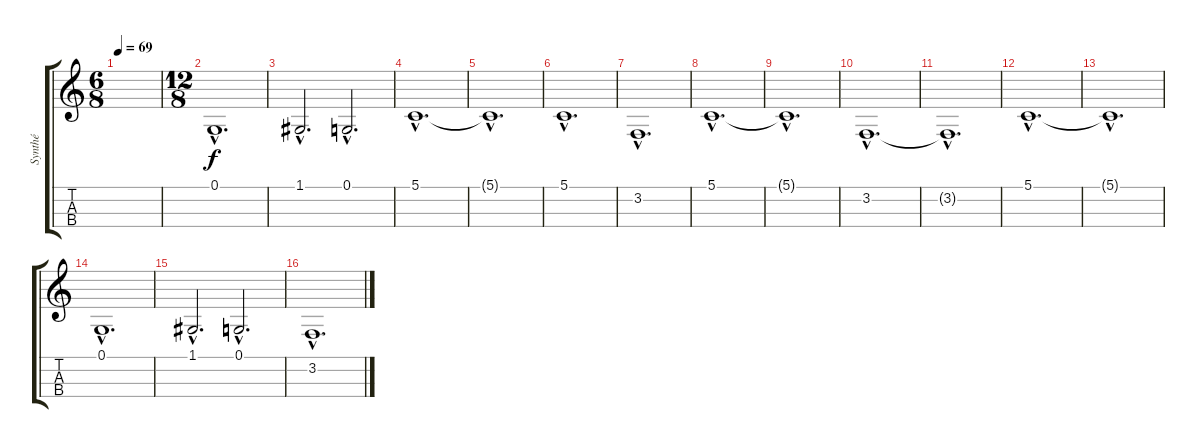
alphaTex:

\track ("Synthé" "Synthé") {instrument percussiveorgan}
\staff {score tabs}
\tuning (G3 D3 A2 E2) {hide}
\ts (6 8)
\tempo 69
\clef g2
\ks c
|
\ts (12 8)
0.1{hac}.1{d} |
1.1{hac}.2{d} 0.1{hac}.2{d} |
5.1{hac}.1{d} |
5.1{hac t}.1{d} |
5.1{hac}.1{d} |
3.2{hac}.1{d} |
5.1{hac}.1{d} |
5.1{hac t}.1{d} |
3.2{hac}.1{d} |
3.2{hac t}.1{d} |
5.1{hac}.1{d} |
5.1{hac t}.1{d} |
0.1{hac}.1{d} |
1.1{hac}.2{d} 0.1{hac}.2{d} |
3.2{hac}.1{d}
